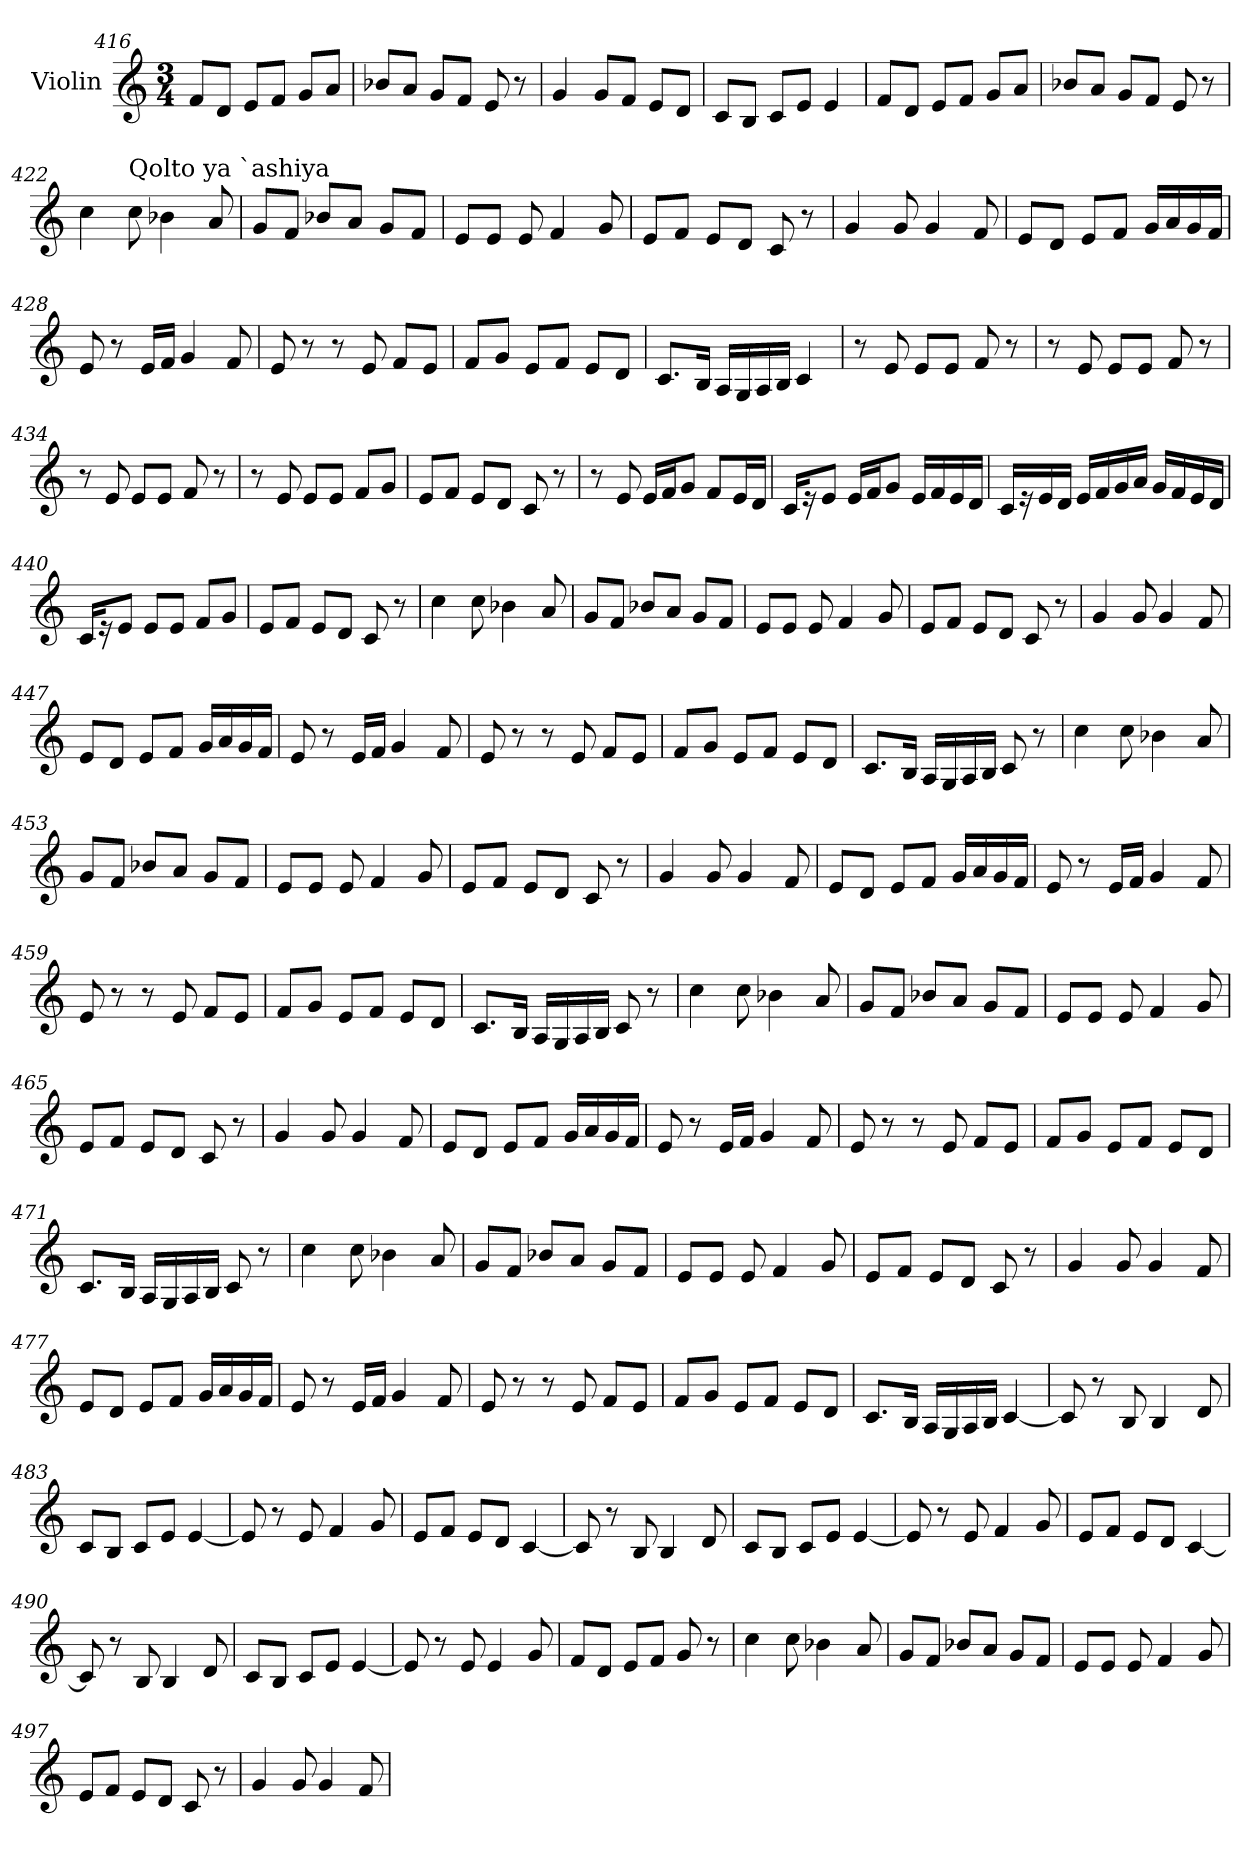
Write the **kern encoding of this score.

**kern
*part1
*staff1
*I"Violin
*clefG2
*k[]
*M3/4
=416
8f/L
8d/J
8e/L
8f/J
8g/L
8a/J
=417
8b-X/L
8a/J
8g/L
8f/J
8e/
8r
=418
4g/
8g/L
8f/J
8e/L
8d/J
=419
8c/L
8B/J
8c/L
8e/J
4e/
!!LO:LB:g=z
=420
8f/L
8d/J
8e/L
8f/J
8g/L
8a/J
=421
8b-X/L
8a/J
8g/L
8f/J
8e/
8r
=422
4cc\
!LO:TX:a:t=Qolto ya `ashiya
8cc\
4b-X\
8a/
=423
8g/L
8f/J
8b-X/L
8a/J
8g/L
8f/J
=424
8e/L
8e/J
8e/
4f/
8g/
=425
8e/L
8f/J
8e/L
8d/J
8c/
8r
!!LO:LB:g=z
=426
4g/
8g/
4g/
8f/
=427
8e/L
8d/J
8e/L
8f/J
16g/LL
16a/
16g/
16f/JJ
=428
8e/
8r
16e/LL
16f/JJ
4g/
8f/
=429
8e/
8r
8r
8e/
8f/L
8e/J
=430
8f/L
8g/J
8e/L
8f/J
8e/L
8d/J
!!LO:LB:g=z
=431
8.c/L
16B/Jk
16A/LL
16G/
16A/
16B/JJ
4c/
=432
8r
8e/
8e/L
8e/J
8f/
8r
=433
8r
8e/
8e/L
8e/J
8f/
8r
=434
8r
8e/
8e/L
8e/J
8f/
8r
=435
8r
8e/
8e/L
8e/J
8f/L
8g/J
!!LO:LB:g=z
=436
8e/L
8f/J
8e/L
8d/J
8c/
8r
=437
8r
8e/
16e/LL
16f/J
8g/J
8f/L
16e/L
16d/JJ
=438
16c/KL
16r
8e/J
16e/LL
16f/J
8g/J
16e/LL
16f/
16e/
16d/JJ
=439
16c/LL
16r
16e/
16d/JJ
16e/LL
16f/
16g/
16a/JJ
16g/LL
16f/
16e/
16d/JJ
!!LO:LB:g=z
=440
16c/KL
16r
8e/J
8e/L
8e/J
8f/L
8g/J
!!LO:PB:g=z
=441
8e/L
8f/J
8e/L
8d/J
8c/
8r
=442
4cc\
8cc\
4b-X\
8a/
=443
8g/L
8f/J
8b-X/L
8a/J
8g/L
8f/J
=444
8e/L
8e/J
8e/
4f/
8g/
=445
8e/L
8f/J
8e/L
8d/J
8c/
8r
=446
4g/
8g/
4g/
8f/
!!LO:PB:g=z
=447
8e/L
8d/J
8e/L
8f/J
16g/LL
16a/
16g/
16f/JJ
=448
8e/
8r
16e/LL
16f/JJ
4g/
8f/
=449
8e/
8r
8r
8e/
8f/L
8e/J
=450
8f/L
8g/J
8e/L
8f/J
8e/L
8d/J
=451
8.c/L
16B/Jk
16A/LL
16G/
16A/
16B/JJ
8c/
8r
!!LO:LB:g=z
=452
4cc\
8cc\
4b-X\
8a/
=453
8g/L
8f/J
8b-X/L
8a/J
8g/L
8f/J
=454
8e/L
8e/J
8e/
4f/
8g/
=455
8e/L
8f/J
8e/L
8d/J
8c/
8r
=456
4g/
8g/
4g/
8f/
=457
8e/L
8d/J
8e/L
8f/J
16g/LL
16a/
16g/
16f/JJ
!!LO:LB:g=z
=458
8e/
8r
16e/LL
16f/JJ
4g/
8f/
=459
8e/
8r
8r
8e/
8f/L
8e/J
=460
8f/L
8g/J
8e/L
8f/J
8e/L
8d/J
=461
8.c/L
16B/Jk
16A/LL
16G/
16A/
16B/JJ
8c/
8r
=462
4cc\
8cc\
4b-X\
8a/
!!LO:LB:g=z
=463
8g/L
8f/J
8b-X/L
8a/J
8g/L
8f/J
=464
8e/L
8e/J
8e/
4f/
8g/
=465
8e/L
8f/J
8e/L
8d/J
8c/
8r
=466
4g/
8g/
4g/
8f/
=467
8e/L
8d/J
8e/L
8f/J
16g/LL
16a/
16g/
16f/JJ
!!LO:LB:g=z
=468
8e/
8r
16e/LL
16f/JJ
4g/
8f/
!!LO:LB:g=z
=469
8e/
8r
8r
8e/
8f/L
8e/J
=470
8f/L
8g/J
8e/L
8f/J
8e/L
8d/J
=471
8.c/L
16B/Jk
16A/LL
16G/
16A/
16B/JJ
8c/
8r
=472
4cc\
8cc\
4b-X\
8a/
=473
8g/L
8f/J
8b-X/L
8a/J
8g/L
8f/J
!!LO:LB:g=z
=474
8e/L
8e/J
8e/
4f/
8g/
=475
8e/L
8f/J
8e/L
8d/J
8c/
8r
=476
4g/
8g/
4g/
8f/
=477
8e/L
8d/J
8e/L
8f/J
16g/LL
16a/
16g/
16f/JJ
=478
8e/
8r
16e/LL
16f/JJ
4g/
8f/
!!LO:LB:g=z
=479
8e/
8r
8r
8e/
8f/L
8e/J
!!LO:PB:g=z
=480
8f/L
8g/J
8e/L
8f/J
8e/L
8d/J
=481
8.c/L
16B/Jk
16A/LL
16G/
16A/
16B/JJ
[4c/
=482
8c/]
8r
8B/
4B/
8d/
=483
8c/L
8B/J
8c/L
8e/J
[4e/
=484
8e/]
8r
8e/
4f/
8g/
!!LO:LB:g=z
=485
8e/L
8f/J
8e/L
8d/J
[4c/
!!LO:LB:g=z
=486
8c/]
8r
8B/
4B/
8d/
=487
8c/L
8B/J
8c/L
8e/J
[4e/
=488
8e/]
8r
8e/
4f/
8g/
=489
8e/L
8f/J
8e/L
8d/J
[4c/
=490
8c/]
8r
8B/
4B/
8d/
=491
8c/L
8B/J
8c/L
8e/J
[4e/
!!LO:PB:g=z
=492
8e/]
8r
8e/
4e/
8g/
=493
8f/L
8d/J
8e/L
8f/J
8g/
8r
=494
4cc\
8cc\
4b-X\
8a/
=495
8g/L
8f/J
8b-X/L
8a/J
8g/L
8f/J
=496
8e/L
8e/J
8e/
4f/
8g/
=497
8e/L
8f/J
8e/L
8d/J
8c/
8r
!!LO:LB:g=z
=498
4g/
8g/
4g/
8f/
=
*-
